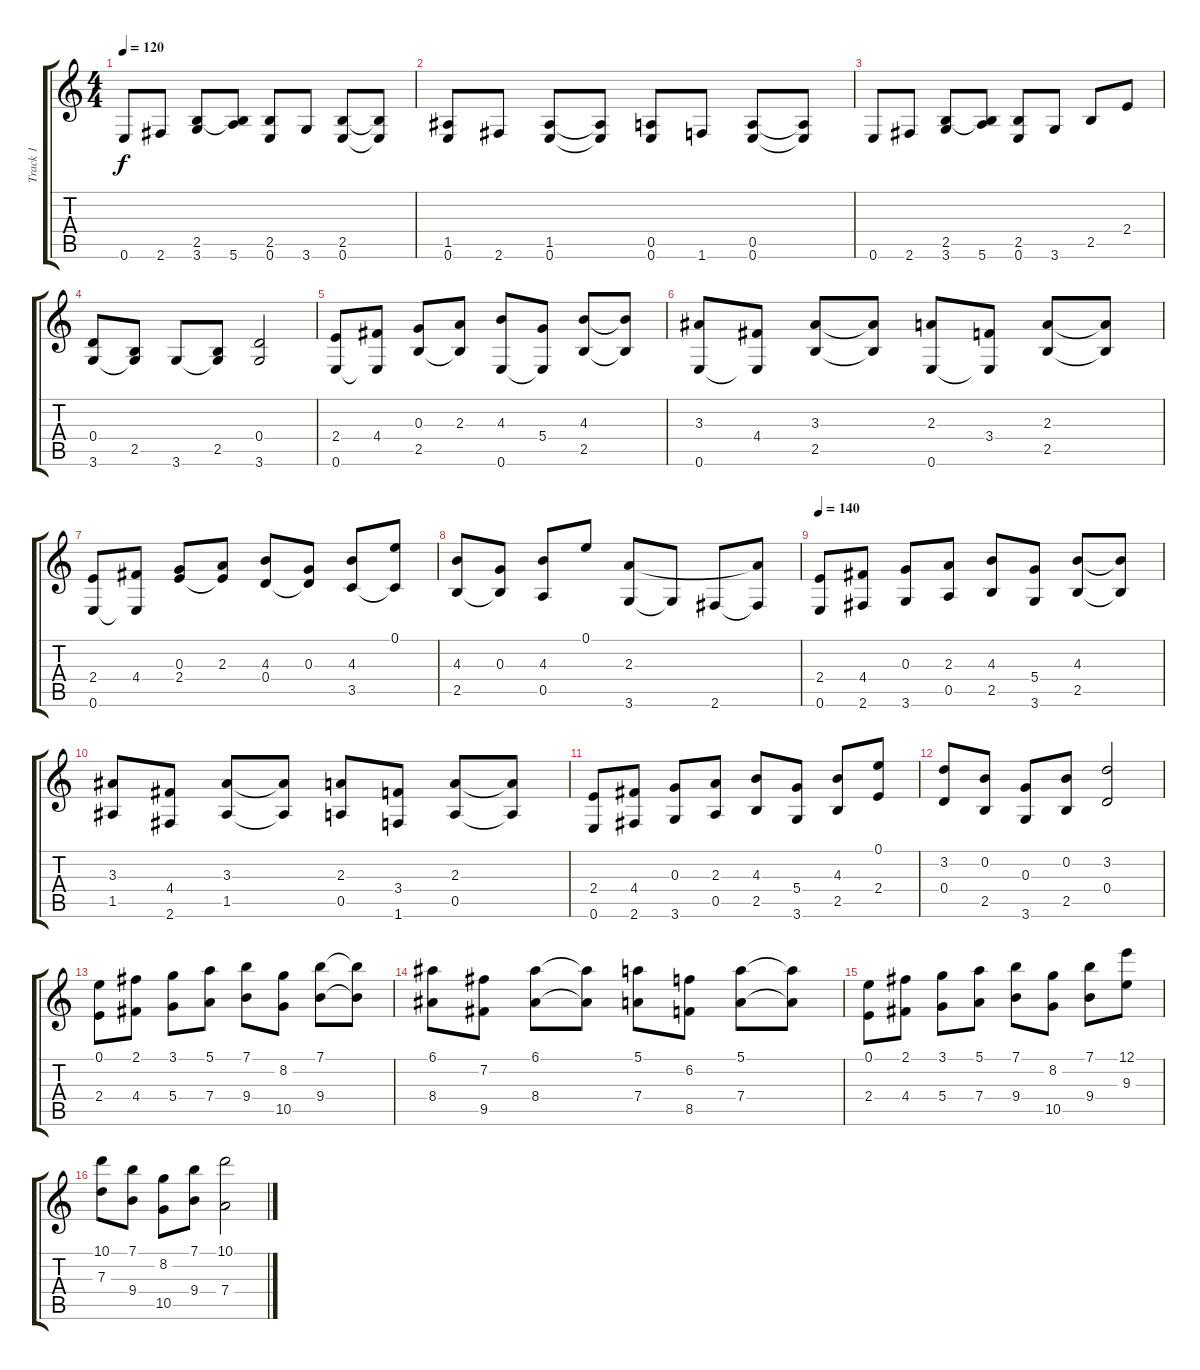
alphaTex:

\track ("Track 1" "Track 1") {instrument acousticguitarnylon}
\staff {score tabs}
\tuning (E4 B3 G3 D3 A2 E2) {hide}
\ts (4 4)
\tempo 120
\clef g2
\ks c
0.6.8{dy f} 2.6.8 (2.5 3.6).8 (2.5{t} 5.6).8 (2.5 0.6).8 3.6.8 (2.5 0.6).8 (2.5{t} 0.6{t}).8 |
(1.5 0.6).8 2.6.8 (1.5 0.6).8 (1.5{t} 0.6{t}).8 (0.5 0.6).8 1.6.8 (0.5 0.6).8 (0.5{t} 0.6{t}).8 |
0.6.8 2.6.8 (2.5 3.6).8 (2.5{t} 5.6).8 (2.5 0.6).8 3.6.8 2.5.8 2.4.8 |
(0.4 3.6).8 (2.5 3.6{t}).8 3.6.8 (2.5 3.6{t}).8 (0.4 3.6).2 |
(2.4 0.6).8 (4.4 0.6{t}).8 (0.3 2.5).8 (2.3 2.5{t}).8 (4.3 0.6).8 (5.4 0.6{t}).8 (4.3 2.5).8 (4.3{t} 2.5{t}).8 |
(3.3 0.6).8 (4.4 0.6{t}).8 (3.3 2.5).8 (3.3{t} 2.5{t}).8 (2.3 0.6).8 (3.4 0.6{t}).8 (2.3 2.5).8 (2.3{t} 2.5{t}).8 |
(2.4 0.6).8 (4.4 0.6{t}).8 (0.3 2.4).8 (2.3 2.4{t}).8 (4.3 0.4).8 (0.3 0.4{t}).8 (4.3 3.5).8 (0.1 3.5{t}).8 |
(4.3 2.5).8 (0.3 2.5{t}).8 (4.3 0.5).8 0.1.8 (2.3 3.6).8 3.6{t}.8 2.6.8 (2.3{t} 2.6{t}).8 |
\tempo 140
(2.4 0.6).8 (4.4 2.6).8 (0.3 3.6).8 (2.3 0.5).8 (4.3 2.5).8 (5.4 3.6).8 (4.3 2.5).8 (4.3{t} 2.5{t}).8 |
(3.3 1.5).8 (4.4 2.6).8 (3.3 1.5).8 (3.3{t} 1.5{t}).8 (2.3 0.5).8 (3.4 1.6).8 (2.3 0.5).8 (2.3{t} 0.5{t}).8 |
(2.4 0.6).8 (4.4 2.6).8 (0.3 3.6).8 (2.3 0.5).8 (4.3 2.5).8 (5.4 3.6).8 (4.3 2.5).8 (0.1 2.4).8 |
(3.2 0.4).8 (0.2 2.5).8 (0.3 3.6).8 (0.2 2.5).8 (3.2 0.4).2 |
(0.1 2.4).8 (2.1 4.4).8 (3.1 5.4).8 (5.1 7.4).8 (7.1 9.4).8 (8.2 10.5).8 (7.1 9.4).8 (7.1{t} 9.4{t}).8 |
(6.1 8.4).8 (7.2 9.5).8 (6.1 8.4).8 (6.1{t} 8.4{t}).8 (5.1 7.4).8 (6.2 8.5).8 (5.1 7.4).8 (5.1{t} 7.4{t}).8 |
(0.1 2.4).8 (2.1 4.4).8 (3.1 5.4).8 (5.1 7.4).8 (7.1 9.4).8 (8.2 10.5).8 (7.1 9.4).8 (12.1 9.3).8 |
(10.1 7.3).8 (7.1 9.4).8 (8.2 10.5).8 (7.1 9.4).8 (10.1 7.4).2
